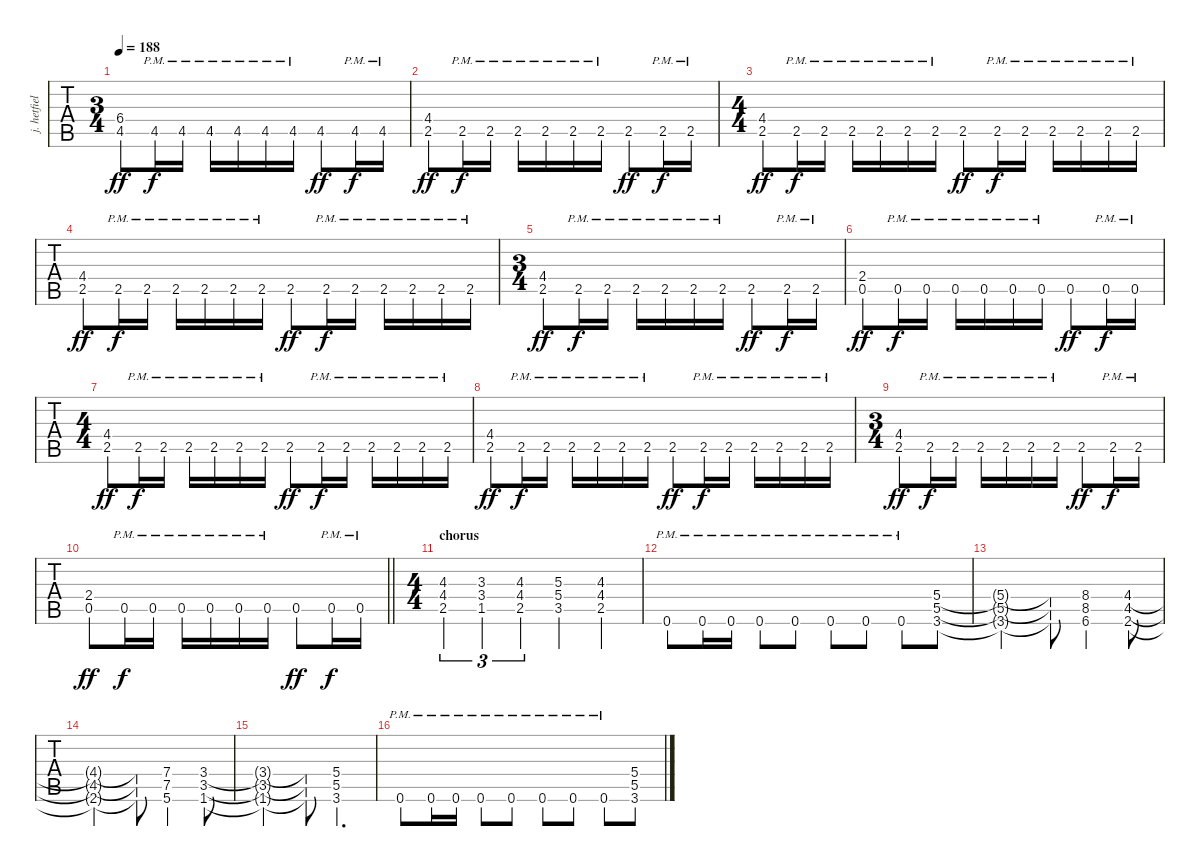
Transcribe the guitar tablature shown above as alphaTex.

\track ("j. hetfield - rhythm guitar" "j. hetfiel") {instrument distortionguitar}
\staff {tabs}
\tuning (E4 B3 G3 D3 A2 E2) {hide}
\ts (3 4)
\tempo 188
\clef g2
\ks c
(6.4{ac} 4.5{ac}).8{dy ff} 4.5{pm}.16{dy f} 4.5{pm}.16 4.5{pm}.16 4.5{pm}.16 4.5{pm}.16 4.5{pm}.16 4.5{ac}.8{dy ff} 4.5{pm}.16{dy f} 4.5{pm}.16 |
(4.4{ac} 2.5{ac}).8{dy ff} 2.5{pm}.16{dy f} 2.5{pm}.16 2.5{pm}.16 2.5{pm}.16 2.5{pm}.16 2.5{pm}.16 2.5{ac}.8{dy ff} 2.5{pm}.16{dy f} 2.5{pm}.16 |
\ts (4 4)
(4.4{ac} 2.5{ac}).8{dy ff} 2.5{pm}.16{dy f} 2.5{pm}.16 2.5{pm}.16 2.5{pm}.16 2.5{pm}.16 2.5{pm}.16 2.5{ac}.8{dy ff} 2.5{pm}.16{dy f} 2.5{pm}.16 2.5{pm}.16 2.5{pm}.16 2.5{pm}.16 2.5{pm}.16 |
(4.4{ac} 2.5{ac}).8{dy ff} 2.5{pm}.16{dy f} 2.5{pm}.16 2.5{pm}.16 2.5{pm}.16 2.5{pm}.16 2.5{pm}.16 2.5{ac}.8{dy ff} 2.5{pm}.16{dy f} 2.5{pm}.16 2.5{pm}.16 2.5{pm}.16 2.5{pm}.16 2.5{pm}.16 |
\ts (3 4)
(4.4{ac} 2.5{ac}).8{dy ff} 2.5{pm}.16{dy f} 2.5{pm}.16 2.5{pm}.16 2.5{pm}.16 2.5{pm}.16 2.5{pm}.16 2.5{ac}.8{dy ff} 2.5{pm}.16{dy f} 2.5{pm}.16 |
(2.4{ac} 0.5{ac}).8{dy ff} 0.5{pm}.16{dy f} 0.5{pm}.16 0.5{pm}.16 0.5{pm}.16 0.5{pm}.16 0.5{pm}.16 0.5{ac}.8{dy ff} 0.5{pm}.16{dy f} 0.5{pm}.16 |
\ts (4 4)
(4.4{ac} 2.5{ac}).8{dy ff} 2.5{pm}.16{dy f} 2.5{pm}.16 2.5{pm}.16 2.5{pm}.16 2.5{pm}.16 2.5{pm}.16 2.5{ac}.8{dy ff} 2.5{pm}.16{dy f} 2.5{pm}.16 2.5{pm}.16 2.5{pm}.16 2.5{pm}.16 2.5{pm}.16 |
(4.4{ac} 2.5{ac}).8{dy ff} 2.5{pm}.16{dy f} 2.5{pm}.16 2.5{pm}.16 2.5{pm}.16 2.5{pm}.16 2.5{pm}.16 2.5{ac}.8{dy ff} 2.5{pm}.16{dy f} 2.5{pm}.16 2.5{pm}.16 2.5{pm}.16 2.5{pm}.16 2.5{pm}.16 |
\ts (3 4)
(4.4{ac} 2.5{ac}).8{dy ff} 2.5{pm}.16{dy f} 2.5{pm}.16 2.5{pm}.16 2.5{pm}.16 2.5{pm}.16 2.5{pm}.16 2.5{ac}.8{dy ff} 2.5{pm}.16{dy f} 2.5{pm}.16 |
\barLineRight lightlight
(2.4{ac} 0.5{ac}).8{dy ff} 0.5{pm}.16{dy f} 0.5{pm}.16 0.5{pm}.16 0.5{pm}.16 0.5{pm}.16 0.5{pm}.16 0.5{ac}.8{dy ff} 0.5{pm}.16{dy f} 0.5{pm}.16 |
\ts (4 4)
\section ("" "chorus")
(4.3 4.4 2.5).4{tu (3 2)} (3.3 3.4 1.5).4{tu (3 2)} (4.3 4.4 2.5).4{tu (3 2)} (5.3 5.4 3.5).4 (4.3 4.4 2.5).4 |
0.6{pm}.8 0.6{pm}.16 0.6{pm}.16 0.6{pm}.8 0.6{pm}.8 0.6{pm}.8 0.6{pm}.8 0.6{pm}.8 (5.4 5.5 3.6).8 |
(5.4{t} 5.5{t} 3.6{t}).2 (5.4{t} 5.5{t} 3.6{t}).8 (8.4 8.5 6.6).4 (4.4 4.5 2.6).8 |
(4.4{t} 4.5{t} 2.6{t}).2 (4.4{t} 4.5{t} 2.6{t}).8 (7.4 7.5 5.6).4 (3.4 3.5 1.6).8 |
(3.4{t} 3.5{t} 1.6{t}).2 (3.4{t} 3.5{t} 1.6{t}).8 (5.4 5.5 3.6).4{d} |
0.6{pm}.8 0.6{pm}.16 0.6{pm}.16 0.6{pm}.8 0.6{pm}.8 0.6{pm}.8 0.6{pm}.8 0.6{pm}.8 (5.4 5.5 3.6).8
